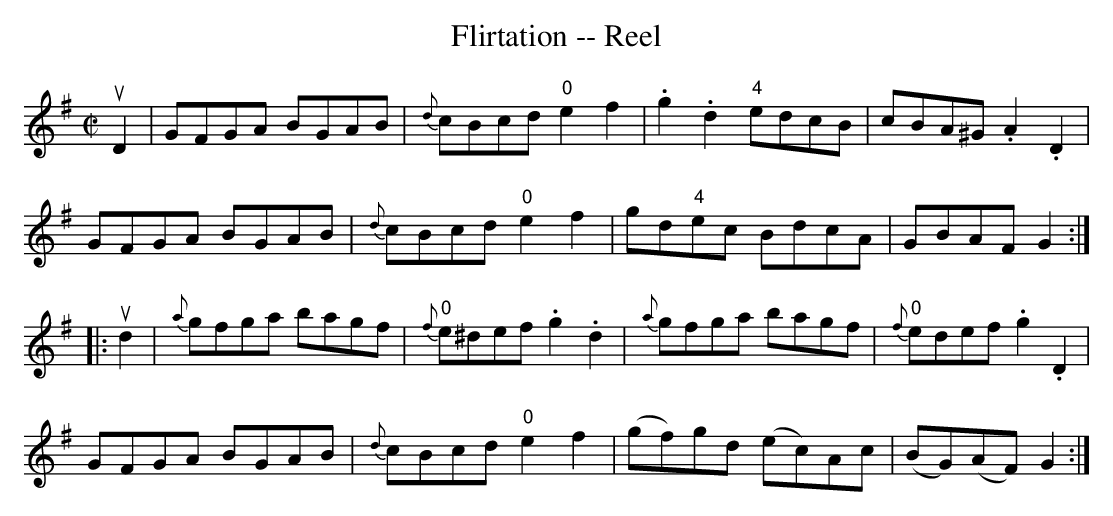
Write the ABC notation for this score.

X:1
T: Flirtation -- Reel
M:C|
L:1/8
K:G
uD2|\
GFGA BGAB | {d}cBcd "0"e2kf2 | .g2.d2 "4"edcB | cBA^G .A2.D2 |
GFGA BGAB | {d}cBcd "0"e2kf2 | gd"4"ec BdcA | GBAF G2 :|
|:ud2|\
{a}gfga bagf | {f}"0"e^def .g2.d2 | {a}gfga bagf | {f}"0"edef .g2.D2 |
GFGA BGAB | {d}cBcd "0"e2kf2 | (gf)gd (ec)Ac | (BG)(AF) G2 :|
